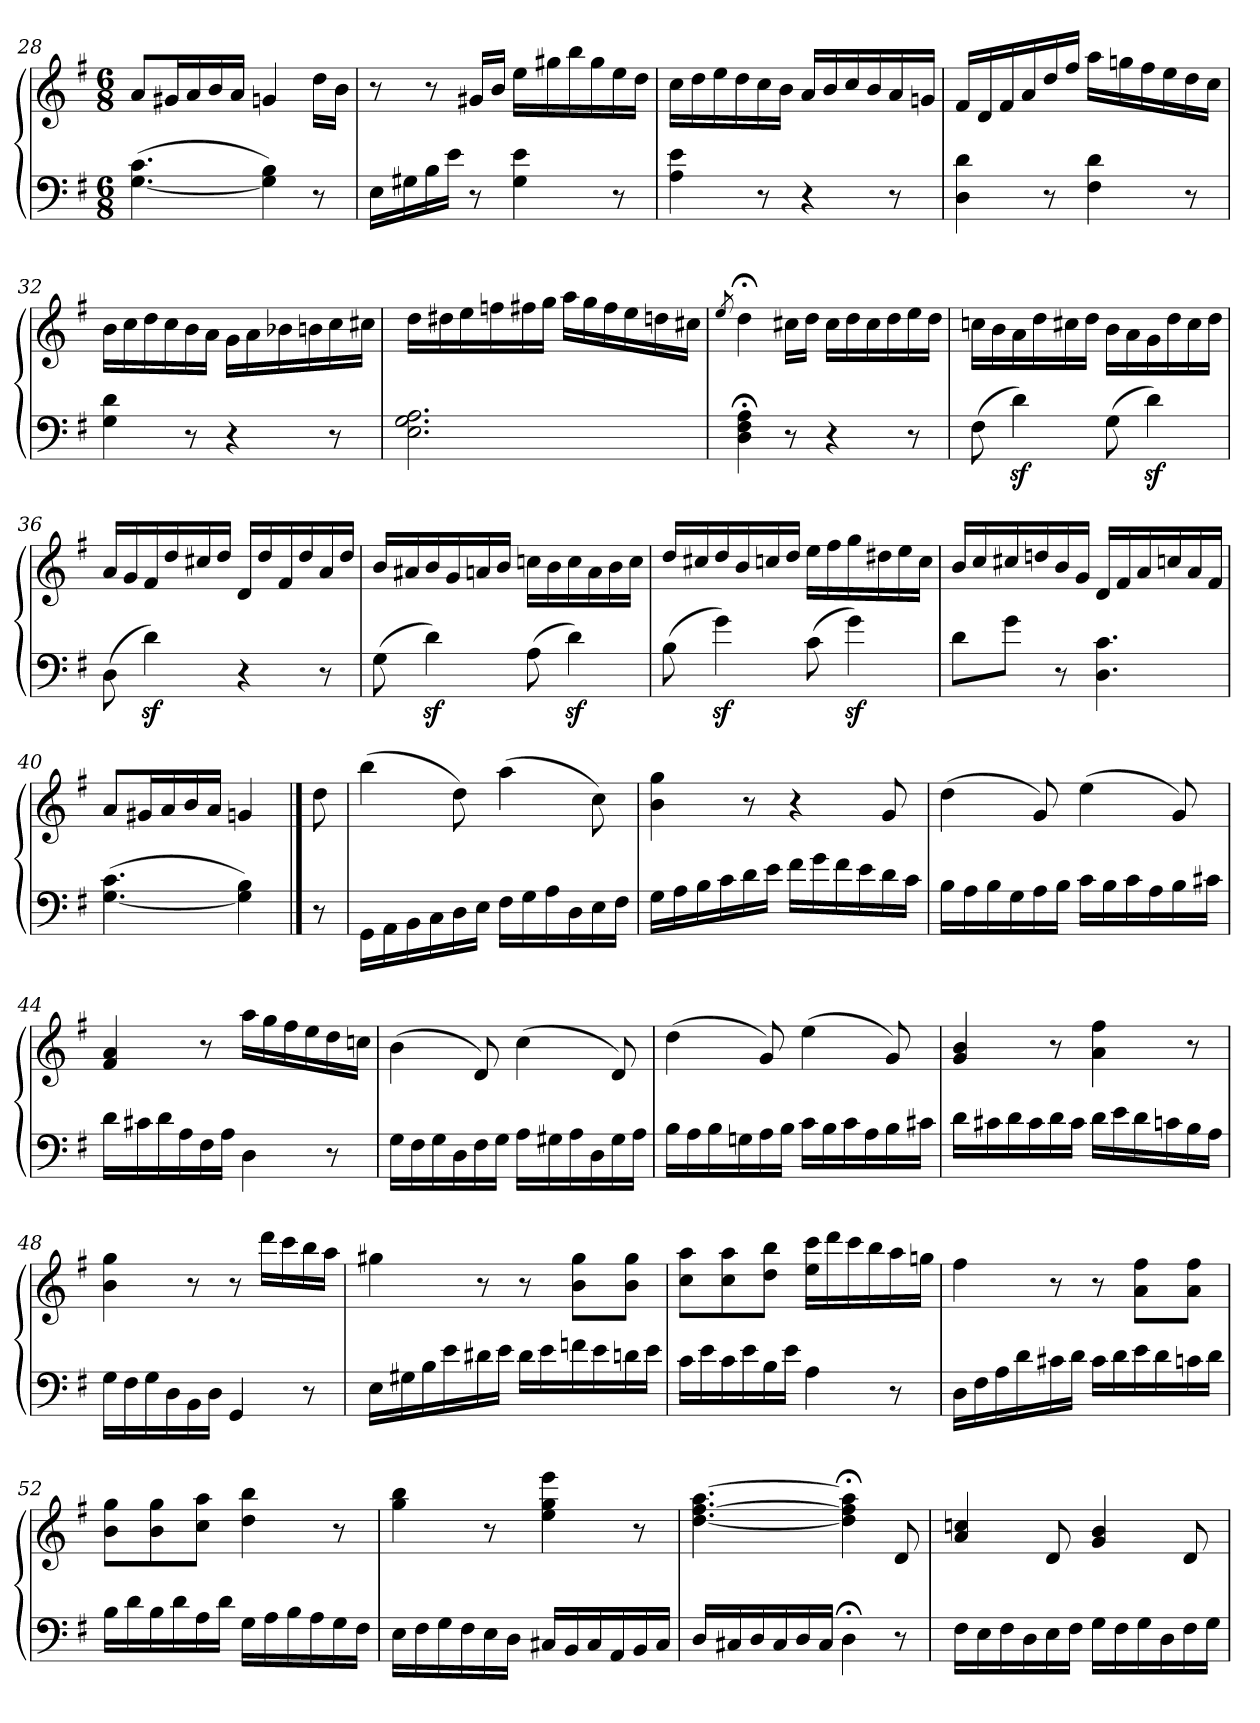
**kern	**kern
*part1	*part1
*staff2	*staff1
*clefF4	*clefG2
*k[f#]	*k[f#]
*G:	*G:
*M6/8	*M6/8
=28	=28
(>[4.G\ 4.c\	8a/L
.	16g#X/L
.	16a/
.	16b/
.	16a/JJ
4G]\ 4B\)	4gn/
8r	16dd\LL
.	16b\JJ
!!LO:LB:g=z
=29	=29
16E\LL	8r
16G#X\	.
16B\	8r
16e\JJ	.
8r	16g#X/LL
.	16b/JJ
4G#\ 4e\	16ee\LL
.	16gg#X\
.	16bb\
.	16gg#\
8r	16ee\
.	16dd\JJ
=30	=30
4A\ 4e\	16cc\LL
.	16dd\
.	16ee\
.	16dd\
8r	16cc\
.	16b\JJ
4r	16a/LL
.	16b/
.	16cc/
.	16b/
8r	16a/
.	16gn/JJ
=31	=31
4D\ 4d\	16f#/LL
.	16d/
.	16f#/
.	16a/
8r	16dd/
.	16ff#/JJ
4F#\ 4d\	16aa\LL
.	16ggn\
.	16ff#\
.	16ee\
8r	16dd\
.	16cc\JJ
=32	=32
4G\ 4d\	16b\LL
.	16cc\
.	16dd\
.	16cc\
8r	16b\
.	16a\JJ
4r	16g\LL
.	16a\
.	16b-X\
.	16bn\
8r	16cc\
.	16cc#X\JJ
!!LO:PB:g=z
=33	=33
2.E\ 2.G\ 2.A\	16dd\LL
.	16dd#X\
.	16ee\
.	16ffn\
.	16ff#X\
.	16gg\JJ
.	16aa\LL
.	16gg\
.	16ff#\
.	16ee\
.	16ddn\
.	16cc#X\JJ
=34	=34
.	8qee/
4D;<\ 4F#;<\ 4A;<\	4dd;<\
8r	16cc#X\LL
.	16dd\JJ
4r	16cc#\LL
.	16dd\
.	16cc#\
.	16dd\
8r	16ee\
.	16dd\JJ
=35	=35
(>8F#\	16ccn\LL
.	16b\
4dz<\)	16a\
.	16dd\
.	16cc#X\
.	16dd\JJ
(>8G\	16b\LL
.	16a\
4dz<\)	16g\
.	16dd\
.	16cc#\
.	16dd\JJ
=36	=36
(>8D\	16a/LL
.	16g/
4dz<\)	16f#/
.	16dd/
.	16cc#X/
.	16dd/JJ
4r	16d/LL
.	16dd/
.	16f#/
.	16dd/
8r	16a/
.	16dd/JJ
!!LO:LB:g=z
=37	=37
(>8G\	16b/LL
.	16a#X/
4dz<\)	16b/
.	16g/
.	16an/
.	16b/JJ
(>8A\	16ccn\LL
.	16b\
4dz<\)	16cc\
.	16a\
.	16b\
.	16cc\JJ
=38	=38
(>8B\	16dd/LL
.	16cc#X/
4gz<\)	16dd/
.	16b/
.	16ccn/
.	16dd/JJ
(>8c\	16ee\LL
.	16ff#\
4gz<\)	16gg\
.	16dd#X\
.	16ee\
.	16cc\JJ
=39	=39
8d\L	16b/LL
.	16cc/
8g\J	16cc#X/
.	16ddn/
8r	16b/
.	16g/JJ
4.D\ 4.c\	16d/LL
.	16f#/
.	16a/
.	16ccn/
.	16a/
.	16f#/JJ
=40	=40
(>[4.G\ 4.c\	8a/L
.	16g#X/L
.	16a/
.	16b/
.	16a/JJ
4G]\ 4B\)	4gn/
!!LO:LB:g=z
==40	==40
8r	8dd\
=41	=41
16GG\LL	(>4bb\
16AA\	.
16BB\	.
16C\	.
16D\	8dd\)
16E\JJ	.
16F#\LL	(>4aa\
16G\	.
16A\	.
16D\	.
16E\	8cc\)
16F#\JJ	.
=42	=42
16G\LL	4b\ 4gg\
16A\	.
16B\	.
16c\	.
16d\	8r
16e\JJ	.
16f#\LL	4r
16g\	.
16f#\	.
16e\	.
16d\	8g/
16c\JJ	.
=43	=43
16B\LL	(>4dd\
16A\	.
16B\	.
16G\	.
16A\	8g/)
16B\JJ	.
16c\LL	(>4ee\
16B\	.
16c\	.
16A\	.
16B\	8g/)
16c#X\JJ	.
!!LO:LB:g=z
=44	=44
16d\LL	4f#/ 4a/
16c#X\	.
16d\	.
16A\	.
16F#\	8r
16A\JJ	.
4D\	16aa\LL
.	16gg\
.	16ff#\
.	16ee\
8r	16dd\
.	16ccn\JJ
=45	=45
16G\LL	(>4b\
16F#\	.
16G\	.
16D\	.
16F#\	8d/)
16G\JJ	.
16A\LL	(>4cc\
16G#X\	.
16A\	.
16D\	.
16G#\	8d/)
16A\JJ	.
=46	=46
16B\LL	(>4dd\
16A\	.
16B\	.
16Gn\	.
16A\	8g/)
16B\JJ	.
16c\LL	(>4ee\
16B\	.
16c\	.
16A\	.
16B\	8g/)
16c#X\JJ	.
=47	=47
16d\LL	4g/ 4b/
16c#X\	.
16d\	.
16c#\	.
16d\	8r
16c#\JJ	.
16d\LL	4a\ 4ff#\
16e\	.
16d\	.
16cn\	.
16B\	8r
16A\JJ	.
!!LO:LB:g=z
=48	=48
16G\LL	4b\ 4gg\
16F#\	.
16G\	.
16D\	.
16BB\	8r
16D\JJ	.
4GG/	8r
.	16ddd\LL
.	16ccc\
8r	16bb\
.	16aa\JJ
=49	=49
16E\LL	4gg#X\
16G#X\	.
16B\	.
16e\	.
16d#X\	8r
16e\JJ	.
16d#\LL	8r
16e\	.
16fn\	8b\ 8gg#\L
16e\	.
16dn\	8b\ 8gg#\J
16e\JJ	.
=50	=50
16c\LL	8cc\ 8aa\L
16e\	.
16c\	8cc\ 8aa\
16e\	.
16B\	8dd\ 8bb\J
16e\JJ	.
4A\	16ee\ 16ccc\LL
.	16ddd\
.	16ccc\
.	16bb\
8r	16aa\
.	16ggn\JJ
=51	=51
16D\LL	4ff#\
16F#\	.
16A\	.
16d\	.
16c#X\	8r
16d\JJ	.
16c#\LL	8r
16d\	.
16e\	8a\ 8ff#\L
16d\	.
16cn\	8a\ 8ff#\J
16d\JJ	.
!!LO:LB:g=z
=52	=52
16B\LL	8b\ 8gg\L
16d\	.
16B\	8b\ 8gg\
16d\	.
16A\	8cc\ 8aa\J
16d\JJ	.
16G\LL	4dd\ 4bb\
16A\	.
16B\	.
16A\	.
16G\	8r
16F#\JJ	.
=53	=53
16E\LL	4gg\ 4bb\
16F#\	.
16G\	.
16F#\	.
16E\	8r
16D\JJ	.
16C#X/LL	4ee\ 4gg\ 4eee\
16BB/	.
16C#/	.
16AA/	.
16BB/	8r
16C#/JJ	.
=54	=54
16D/LL	[4.dd\ [4.ff#\ [4.aa\
16C#X/	.
16D/	.
16C#/	.
16D/	.
16C#/JJ	.
4D;<\	4dd];<\ 4ff#];<\ 4aa];<\
8r	8d/
=55	=55
16F#\LL	4a/ 4ccn/
16E\	.
16F#\	.
16D\	.
16E\	8d/
16F#\JJ	.
16G\LL	4g/ 4b/
16F#\	.
16G\	.
16D\	.
16F#\	8d/
16G\JJ	.
=	=
*-	*-
